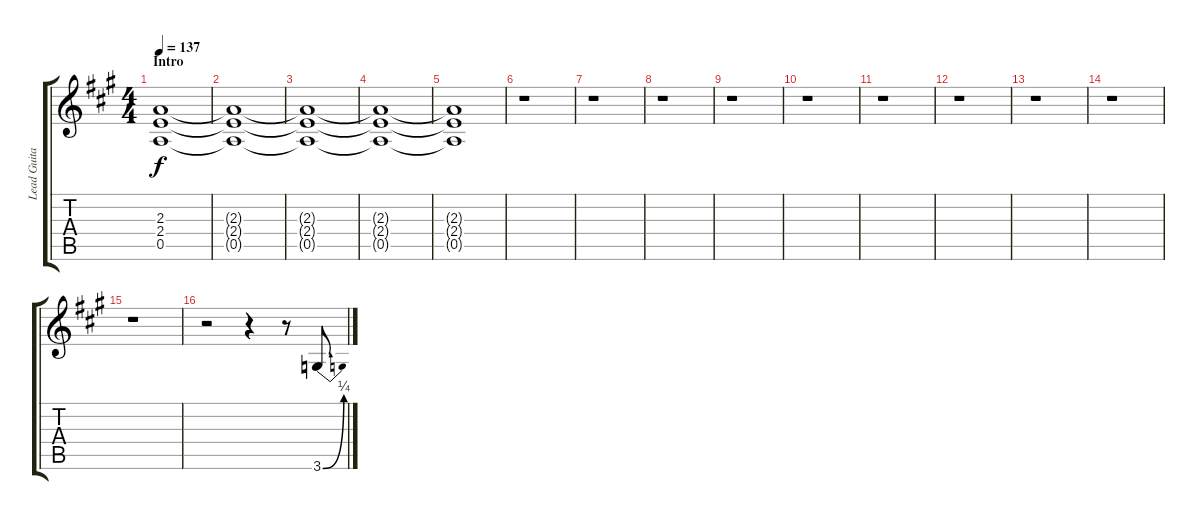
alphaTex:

\track ("Lead Guitar" "Lead Guita") {instrument overdrivenguitar}
\staff {score tabs}
\tuning (E4 B3 G3 D3 A2 E2) {hide}
\ts (4 4)
\section ("" "Intro")
\tempo 137
\clef g2
\ks a
(2.3 2.4 0.5).1{dy f instrument overdrivenguitar} |
(2.3{t} 2.4{t} 0.5{t}).1 |
(2.3{t} 2.4{t} 0.5{t}).1 |
(2.3{t} 2.4{t} 0.5{t}).1 |
(2.3{t} 2.4{t} 0.5{t}).1 |
r.1 |
r.1 |
r.1 |
r.1 |
r.1 |
r.1 |
r.1 |
r.1 |
r.1 |
r.1 |
r.2 r.4 r.8 3.6{be (bend 0 0 60 1)}.8
